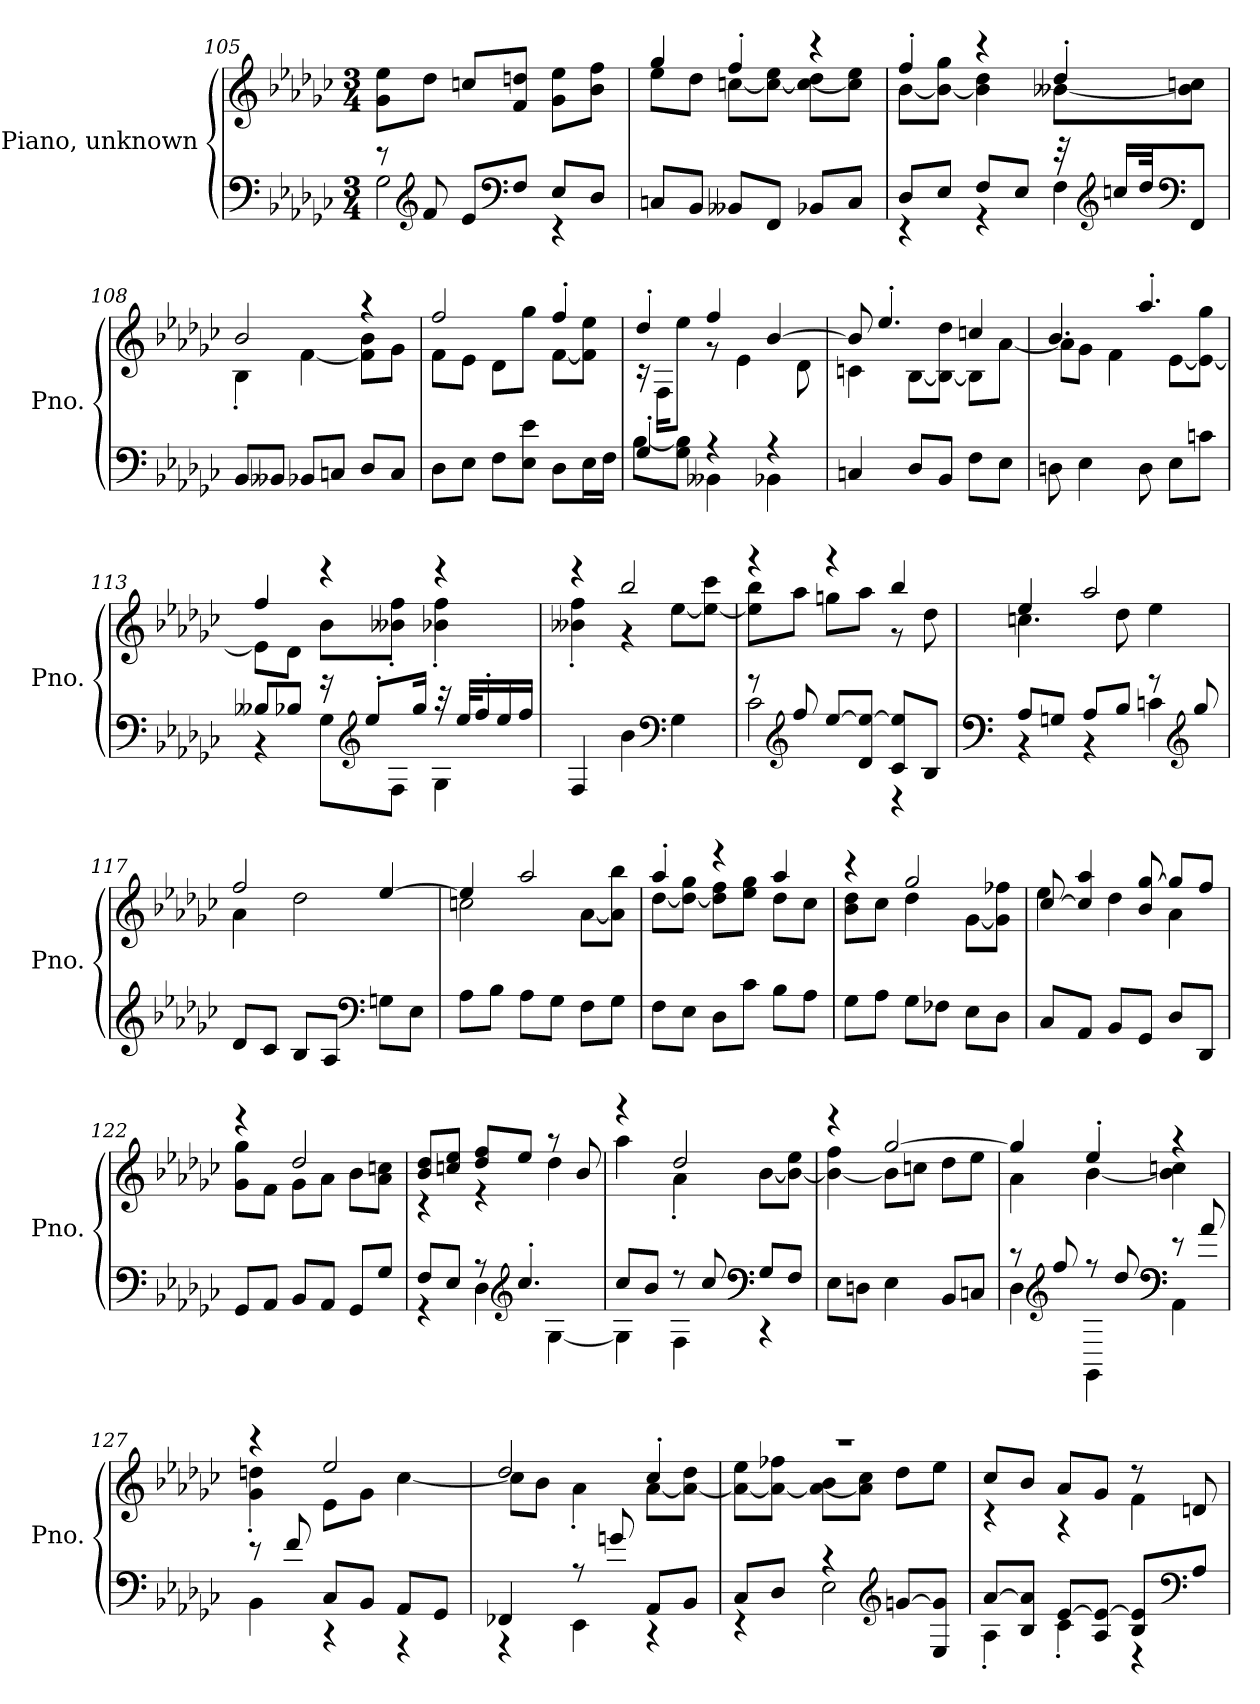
**kern	**kern
*part1	*part1
*staff2	*staff1
*I"Piano, unknown	*
*I'Pno.	*
!!LO:LB:g=z
*clefF4	*clefG2
*k[b-e-a-d-g-c-]	*k[b-e-a-d-g-c-]
*M3/4	*M3/4
=105	=105
*^	*
8r	2G-\	8g-\ 8ee-\L
*clefG2	*	*
8f/	.	8dd-\J
8e-/L	.	8ccn/L
*clefF4	*	*
8F/J	.	8f/ 8ddn/J
8E-/L	4r	8g-\ 8ee-\L
8D-/J	.	8b-\ 8ff\J
*v	*v	*
=106	=106
*	*^
8Cn/L	4gg-/	8ee-\L
8BB-/J	.	8dd-\J
8BB--X/L	4ff'/	[8ccn\L
8FF/J	.	8cc\_ 8ee-\J
8BB-X/L	4r	8cc\_ 8dd-\L
8C/J	.	8cc\] 8ee-\J
=107	=107	=107
*^	*	*
8D-/L	4r	4ff'/	[8b-\L
8E-/J	.	.	8b-\_ 8gg-\J
8F/L	4r	4r	4b-\] 4dd-\
8E-/J	.	.	.
32r	4F\	4dd-'/	[8b--X\L
*clefG2	*	*	*
16ccn/LL	.	.	.
32dd-/JK	.	.	.
*clefF4	*	*	*
8FF/J	.	.	8b--\] 8ccn\J
*v	*v	*	*
!!LO:PB:g=z	!!
=108	=108	=108
8BB-/L	2b-/	4B-'\
8BB--X/J	.	.
8BB-X/L	.	[4f\
8Cn/J	.	.
8D-/L	4r	8f\] 8b-\L
8C/J	.	8g-\J
=109	=109	=109
8D-\L	2ff/	8f\L
8E-\J	.	8e-\J
8F\L	.	8d-\L
8E-\ 8e-\J	.	8gg-\J
8D-\L	4ff'/	[8f\L
16E-\L	.	8f\] 8ee-\J
16F\JJ	.	.
=110	=110	=110
*^	*	*
4G-'/	[8B-\L	4dd-'/	16r
.	.	.	16F\KL
.	8G-\ 8B-\]J	.	8ee-\J
4r	4BB--X\	4ff/	8r
.	.	.	4e-\
4r	4BB-X\	[4b-/	.
.	.	.	8d-\
*v	*v	*	*
=111	=111	=111
4Cn/	8b-/]	4cn\
.	4.ee-'/	.
8D-/L	.	[8B-\L
8BB-/J	.	8B-\_ 8dd-\J
8F\L	4ccn/	8B-\L]
8E-\J	.	[8a-\J
!!LO:LB:g=z	!!
=112	=112	=112
8Dn\	4.b-/	8a-\L]
4E-\	.	8g-\J
.	.	4f\
8D\	4.aa-'/	.
8E-\L	.	[8e-\L
8cn\J	.	8e-\_ 8gg-\J
=113	=113	=113
*^	*	*
8B--X/L	4r	4ff/	8e-\L]
8B-X/J	.	.	8d-\J
16r	8G-\L	4r	8b-\L
*clefG2	*	*	*
8ee-'/L	.	.	.
.	8F\J	.	8b--X\' 8ff\'J
16gg-/Jk	.	.	.
32r	4G-\	4r	4b-X\' 4ff\'
32ee-/KLL	.	.	.
16ff'/	.	.	.
16ee-/	.	.	.
16ff/JJ	.	.	.
*v	*v	*	*
=114	=114	=114
4F/	4r	4b--X\' 4ff\'
4b-\	2bb-/	4r
*clefF4	*	*
4G-\	.	[8ee-\L
.	.	8ee-\_ 8ccc-\J
!!LO:LB:g=z	!!
=115	=115	=115
*^	*	*
8r	2c-\	4r	8ee-\] 8bb-\L
*clefG2	*	*	*
8ff/	.	.	8aa-\J
[8ee-/L	.	4r	8ggn\L
8d-/ 8ee-/_J	.	.	8aa-\J
8c-/ 8ee-/]L	4r	4bb-/	8r
8B-/J	.	.	8dd-\
=116	=116	=116	=116
*clefF4	*	*	*
8A-/L	4r	4ee-/	4.ccn\
8Gn/J	.	.	.
8A-/L	4r	2aa-/	.
8B-/J	.	.	8dd-\
8r	4cn\	.	4ee-\
*clefG2	*	*	*
8gg-/	.	.	.
*v	*v	*	*
=117	=117	=117
8d-/L	2ff/	4a-\
8c-/J	.	.
8B-/L	.	2dd-\
8A-/J	.	.
*clefF4	*	*
8Gn\L	[4ee-/	.
8E-\J	.	.
=118	=118	=118
8A-\L	4ee-/]	2ccn\
8B-\J	.	.
8A-\L	2aa-/	.
8G-\J	.	.
8F\L	.	[8a-\L
8G-\J	.	8a-\] 8bb-\J
!!LO:LB:g=z	!!
=119	=119	=119
8F\L	4aa-'/	[8dd-\L
8E-\J	.	8dd-\_ 8gg-\J
8D-\L	4r	8dd-\] 8ff\L
8c-\J	.	8ee-\ 8gg-\J
8B-\L	4aa-/	8dd-\L
8A-\J	.	8cc-\J
=120	=120	=120
8G-\L	4r	8b-\ 8dd-\L
8A-\J	.	8cc-\J
8G-\L	2gg-/	4dd-\
8F-X\J	.	.
8E-\L	.	[8g-\L
8D-\J	.	8g-\] 8ff-X\J
=121	=121	=121
8C-/L	[8cc-/	4ee-\
8AA-/J	4cc-/] 4aa-/	.
8BB-/L	.	4dd-\
8GG-/J	8b-/ [8gg-/	.
8D-/L	8gg-/L]	4a-\
8DD-/J	8ff/J	.
=122	=122	=122
8GG-/L	4r	8g-\ 8gg-\L
8AA-/J	.	8f\J
8BB-/L	2dd-/	8g-\L
8AA-/J	.	8a-\J
8GG-/L	.	8b-\L
8G-/J	.	8a-\ 8ccn\J
!!LO:LB:g=z	!!
=123	=123	=123
*^	*	*
8F/L	4r	8b-/ 8dd-/L	4r
8E-/J	.	8ccn/ 8ee-/J	.
8r	4D-\	8dd-/ 8ff/L	4r
*clefG2	*	*	*
4.cc-'/	.	8ee-/J	.
.	[4G-\	8r	4dd-\
.	.	8b-/	.
=124	=124	=124	=124
8cc-/L	4G-\]	4r	4aa-\
8b-/J	.	.	.
8r	4F\	2dd-/	4a-'\
8cc-/	.	.	.
*clefF4	*	*	*
8G-/L	4r	.	[8b-\L
8F/J	.	.	8b-\_ 8ee-\J
*v	*v	*	*
=125	=125	=125
8E-\L	4r	4b-\_ 4ff\
8Dn\J	.	.
4E-\	[2gg-/	8b-\L]
.	.	8ccn\J
8BB-/L	.	8dd-\L
8Cn/J	.	8ee-\J
=126	=126	=126
*^	*	*
8r	4D-\	4gg-/]	4a-\
*clefG2	*	*	*
8ff/	.	.	.
8r	4GG-\	4ee-'/	[4b-\
8dd-/	.	.	.
*clefF4	*	*	*
8r	4AA-\	4r	4b-\] 4ccn\
8a-/	.	.	.
!!LO:LB:g=z	!!
=127	=127	=127	=127
8r	4BB-\	4r	4g-\' 4ddn\'
8f/	.	.	.
8C-/L	4r	2ee-/	8e-\L
8BB-/J	.	.	8g-\J
8AA-/L	4r	.	[4cc-\
8GG-/J	.	.	.
=128	=128	=128	=128
4FF-X/	4r	2dd-/	8cc-\L]
.	.	.	8b-\J
8r	4EE-\	.	4a-'\
8gn/	.	.	.
8AA-/L	4r	4cc-'/	[8a-\L
8BB-/J	.	.	8a-\_ 8dd-\J
=129	=129	=129	=129
8C-/L	4r	2.r	8a-\_ 8ee-\L
8D-/J	.	.	8a-\_ 8ff-X\J
4r	2E-\	.	8a-\_ 8b-\L
.	.	.	8a-\] 8cc-\J
*clefG2	*	*	*
[8gn/L	.	.	8dd-\L
8E-/ 8g/]J	.	.	8ee-\J
=130	=130	=130	=130
[8a-/L	4A-'\	8cc-/L	4r
8B-/ 8a-/]J	.	8b-/J	.
[8e-/L	4c-'\	8a-/L	4r
8A-/ 8e-/_J	.	8g-/J	.
8B-/ 8e-/]L	4r	8r	4f\
*clefF4	*	*	*
8A-/J	.	8dn/	.
*v	*v	*	*
*	*v	*v
=	=
*-	*-
